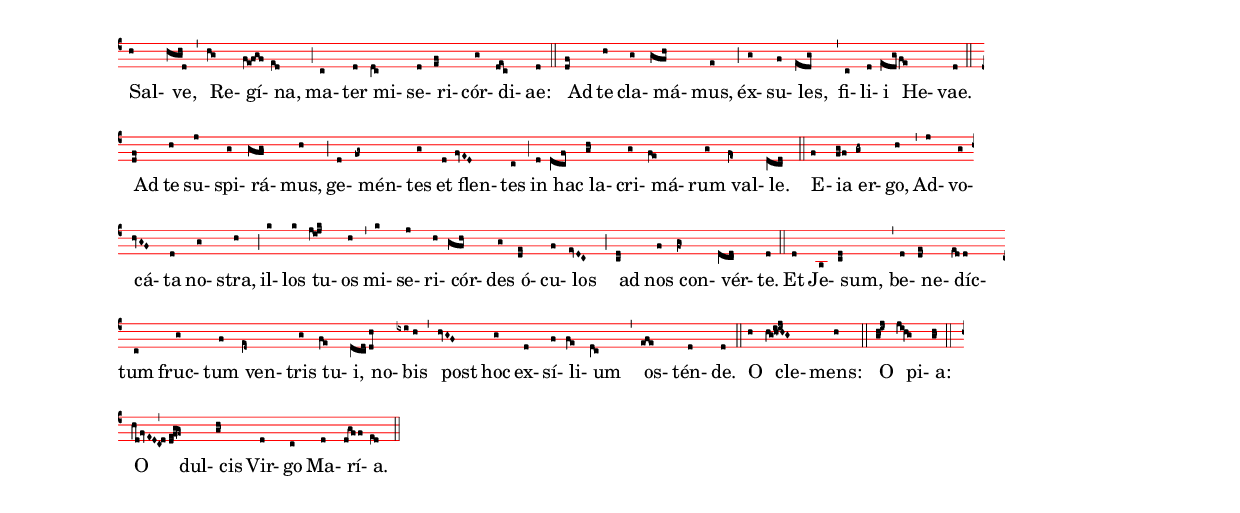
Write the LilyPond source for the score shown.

\version "2.11.61"

#(set-global-staff-size 15)
\paper{
  ragged-right=##t
  line-width=17\cm
  indent=0\cm
}

\layout {
  \context { \Score
    \override PaperColumn #'keep-inside-line = ##t
    \override NonMusicalPaperColumn #'keep-inside-line = ##t
  }
}

\include "gregorian.ly" 

\score {
  <<
    \new VaticanaVoice = "cantus" {
      \clef "vaticana-do3"
      % Verse 1 — Salve, Regína
      a\melisma \[ a \flexa g \pes a\melismaEnd \] d
      \divisioMinima
      \[ a\melisma \flexa g\melismaEnd \]
      \[ f\melisma \flexa e f \pes g \flexa f\melismaEnd \]
      \[ e\melisma \flexa d\melismaEnd \]
      \divisioMaior
      c d \[d\melisma \flexa c\melismaEnd \] d
      \[ e\melisma \pes f\melismaEnd\] g
      \[d\melisma \pes e \flexa c\melismaEnd \] d
      \finalis
      % Verse 2 — Vita, dulcédo
      % a\melisma \[ a \flexa g \pes a\melismaEnd \] d
      % \divisioMinima
      % \[ a\melisma \flexa g\melismaEnd \]
      % \[ f\melisma \flexa e f \pes g \flexa f\melismaEnd \]
      % \[ e\melisma \flexa d\melismaEnd \]
      % \divisioMaior
      % c d \[e\melisma \pes f\melismaEnd \] g
      % \[d\melisma \pes e \flexa c\melismaEnd \] d
      % \finalis
      % Verse 3 — Ad te clamámus
      \[ d\melisma \pes f\melismaEnd\] a g
      \[ g\melisma \flexa f \pes a\melismaEnd\] e
      \divisioMaior
      g f \[ e\melisma \flexa d \pes g\melismaEnd \]
      \divisioMinima
      c d \[ e\melisma \flexa d \pes g\melismaEnd \]
      \[ f\melisma \flexa e\melismaEnd \] d
      \finalis
      % Verse 4 — Ad te suspirámus
      \[ d\melisma \pes f\melismaEnd \] a c' g
      \[ g\melisma \flexa f \pes g\melismaEnd \] a
      \divisioMaior
      d \[ f\melisma \pes \deminutum g\melismaEnd \] g d
      \[ \virga f\melisma \inclinatum e \inclinatum d\melismaEnd \]
      c \divisioMaior
      d \[ d\melisma \flexa c \pes f\melismaEnd \]
      \[ g\melisma \pes a\melismaEnd \]
      g \[ f\melisma \flexa e\melismaEnd \] g
      \[ f\melisma \flexa \deminutum e\melismaEnd \]
      \[ d\melisma \flexa c \pes d\melismaEnd \]
      \finalis
      % Verse 5 — Eia ergo, Advocáta nostra
      f\melisma \[ f \pes g\melismaEnd \] f
      \[ g\melisma \pes \deminutum a\melismaEnd \] a
      \divisioMinima
      c' g \[ \virga a\melisma \inclinatum g \inclinatum f\melismaEnd \] d g a
      \divisioMaior
      d' d' \[ c'\melisma \flexa b c' \pes d'\melismaEnd \] a
      \divisioMinima
      d' c' a \[ g\melisma \flexa f \pes a\melismaEnd \] g
      \[ d\melisma \pes e\melismaEnd \] f
      \[ \virga e\melisma \inclinatum d \inclinatum c\melismaEnd \]
      \divisioMaior
      \[ c\melisma \pes d\melismaEnd \]
      f \[ g\melisma \flexa \deminutum f\melismaEnd \]
      \[ d\melisma \flexa c \pes d\melismaEnd \] d
      \finalis
      % Verse 6 — Et Jesum
      d a, \[ c\melisma \pes d\melismaEnd \]
      \divisioMinima
      d \[ d\melisma \pes e\melismaEnd \] \[ e\melisma \flexa d d\melismaEnd \]
      c g f \[ e\melisma \flexa \deminutum d\melismaEnd \] g
      \[ f\melisma \flexa e\melismaEnd \]
      \[ d\melisma \flexa c \pes d\melismaEnd \]
      \[ d\melisma \pes a \] \virga bes\melismaEnd a
      \divisioMinima
      \[ \virga a\melisma \inclinatum g \inclinatum f\melismaEnd \] g d f
      \[ f\melisma \flexa e\melismaEnd \] \[ d\melisma \flexa c\melismaEnd \]
      \divisioMinima
      \[ e\melisma \pes f \flexa e\melismaEnd \] d d
      \finalis
      % Verse 7 ad finem — O clemens: O pia: O dulcis Virgo María
      a\melisma \[a \flexa g a \quilisma b \pes c'\melismaEnd \]
      \[ \virga b\melisma \inclinatum a \inclinatum g\melismaEnd \] a
      \finalis
      \[ g\melisma \pes a \quilisma b \pes c' \] \[ c' \flexa b\melismaEnd \]
      \[ a\melisma \flexa g\melismaEnd \] \[ g\melisma \pes a\melismaEnd \]
      \finalis
      \[ a\melisma \flexa d \virga f \inclinatum e \inclinatum d \inclinatum c d \]
      \divisioMinima
      \[ d \pes e f \pes g\melismaEnd \]
      \[ g\melisma \flexa \deminutum f\melismaEnd \]
      \[ g\melisma \pes a\melismaEnd \]
      d c d \[ d\melisma \pes g \flexa f f\melismaEnd \]
      \[ e\melisma \flexa d\melismaEnd \]
      \finalis
    }
    \new Lyrics \lyricsto "cantus" {
      Sal- ve, Re- gí- na, ma- ter mi- se- ri- cór- di- ae:
      % Vi- ta, dul- cé- do, et spes no- stra, sal- ve.
      Ad te cla- má- mus, éx- su- les, fi- li- i He- vae.
      Ad te su- spi- rá- mus, ge- mén- tes et flen- tes in hac la- cri- má- rum
      val- le.
      E- ia er- go, Ad- vo- cá- ta no- stra, il- los tu- os mi- se- ri- cór- des
      ó- cu- los ad nos con- vér- te.
      Et Je- sum, be- ne- díc- tum fruc- tum ven- tris tu- i, no- bis post hoc
      ex- sí- li- um os- tén- de.
      O cle- mens:
      O pi- a:
      O dul- cis Vir- go Ma- rí- a.
    }
  >>
}

\layout {
  \context {
    \Staff
    \consists Custos_engraver
  }
}

